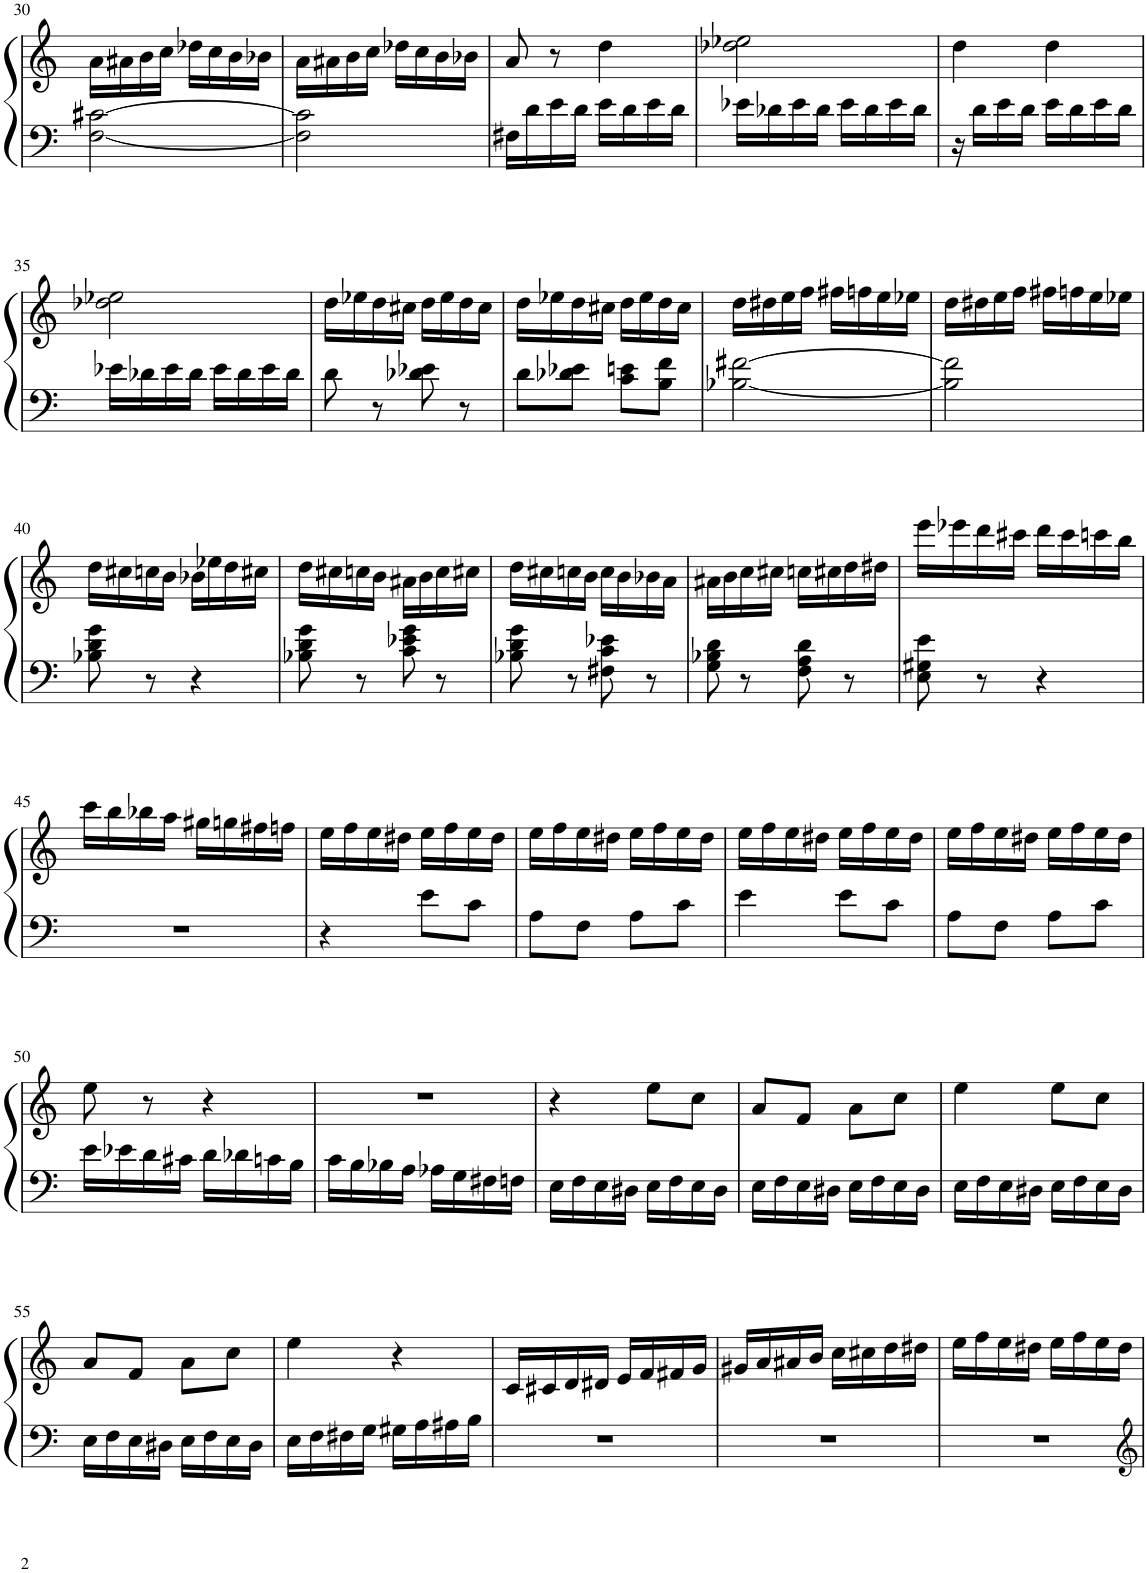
**kern	**kern
*part1	*part1
*staff2	*staff1
*I"Piano	*
*I'Pno.	*
!!LO:PB:g=z
*clefF4	*clefG2
*k[]	*k[]
*M2/4	*M2/4
=30	=30
[2F\ [2c#X\	16a\LL
.	16a#X\
.	16b\
.	16cc\JJ
.	16dd-X\LL
.	16cc\
.	16b\
.	16b-X\JJ
=31	=31
2F\] 2c#\]	16a\LL
.	16a#X\
.	16b\
.	16cc\JJ
.	16dd-X\LL
.	16cc\
.	16b\
.	16b-X\JJ
=32	=32
16F#X\LL	8a/
16d\	.
16e\	8r
16d\JJ	.
16e\LL	4dd\
16d\	.
16e\	.
16d\JJ	.
=33	=33
16e-X\LL	2dd-X\ 2ee-X\
16d-X\	.
16e-\	.
16d-\JJ	.
16e-\LL	.
16d-\	.
16e-\	.
16d-\JJ	.
=34	=34
16r	4dd\
16d\LL	.
16e\	.
16d\JJ	.
16e\LL	4dd\
16d\	.
16e\	.
16d\JJ	.
!!LO:LB:g=z
=35	=35
16e-X\LL	2dd-X\ 2ee-X\
16d-X\	.
16e-\	.
16d-\JJ	.
16e-\LL	.
16d-\	.
16e-\	.
16d-\JJ	.
=36	=36
8d\	16dd\LL
.	16ee-X\
8r	16dd\
.	16cc#X\JJ
8d-X\ 8e-X\	16dd\LL
.	16ee-\
8r	16dd\
.	16cc#\JJ
=37	=37
8d\L	16dd\LL
.	16ee-X\
8d-X\ 8e-X\J	16dd\
.	16cc#X\JJ
8c\ 8en\L	16dd\LL
.	16ee-\
8B\ 8f\J	16dd\
.	16cc#\JJ
=38	=38
[2B-X\ [2f#X\	16dd\LL
.	16dd#X\
.	16ee\
.	16ff\JJ
.	16ff#X\LL
.	16ffn\
.	16ee\
.	16ee-X\JJ
=39	=39
2B-\] 2f#\]	16dd\LL
.	16dd#X\
.	16ee\
.	16ff\JJ
.	16ff#X\LL
.	16ffn\
.	16ee\
.	16ee-X\JJ
!!LO:LB:g=z
=40	=40
8B-X\ 8d\ 8g\	16dd\LL
.	16cc#X\
8r	16ccn\
.	16b\JJ
4r	16b-X\LL
.	16ee-X\
.	16dd\
.	16cc#X\JJ
=41	=41
8B-X\ 8d\ 8g\	16dd\LL
.	16cc#X\
8r	16ccn\
.	16b\JJ
8c\ 8e-X\ 8g\	16a#X\LL
.	16b\
8r	16cc\
.	16cc#X\JJ
=42	=42
8B-X\ 8d\ 8g\	16dd\LL
.	16cc#X\
8r	16ccn\
.	16b\JJ
8F#X\ 8c\ 8e-X\	16cc\LL
.	16b\
8r	16b-X\
.	16a\JJ
=43	=43
8G\ 8B-X\ 8d\	16a#X\LL
.	16b\
8r	16cc\
.	16cc#X\JJ
8F\ 8A\ 8d\	16ccn\LL
.	16cc#X\
8r	16dd\
.	16dd#X\JJ
=44	=44
8E\ 8G#X\ 8e\	16eee\LL
.	16eee-X\
8r	16ddd\
.	16ccc#X\JJ
4r	16ddd\LL
.	16ccc#\
.	16cccn\
.	16bb\JJ
!!LO:LB:g=z
=45	=45
2r	16ccc\LL
.	16bb\
.	16bb-X\
.	16aa\JJ
.	16gg#X\LL
.	16ggn\
.	16ff#X\
.	16ffn\JJ
=46	=46
4r	16ee\LL
.	16ff\
.	16ee\
.	16dd#X\JJ
8e\L	16ee\LL
.	16ff\
8c\J	16ee\
.	16dd#\JJ
=47	=47
8A\L	16ee\LL
.	16ff\
8F\J	16ee\
.	16dd#X\JJ
8A\L	16ee\LL
.	16ff\
8c\J	16ee\
.	16dd#\JJ
=48	=48
4e\	16ee\LL
.	16ff\
.	16ee\
.	16dd#X\JJ
8e\L	16ee\LL
.	16ff\
8c\J	16ee\
.	16dd#\JJ
=49	=49
8A\L	16ee\LL
.	16ff\
8F\J	16ee\
.	16dd#X\JJ
8A\L	16ee\LL
.	16ff\
8c\J	16ee\
.	16dd#\JJ
!!LO:LB:g=z
=50	=50
16e\LL	8ee\
16e-X\	.
16d\	8r
16c#X\JJ	.
16d\LL	4r
16d-X\	.
16cn\	.
16B\JJ	.
=51	=51
16c\LL	2r
16B\	.
16B-X\	.
16A\JJ	.
16A-X\LL	.
16G\	.
16F#X\	.
16Fn\JJ	.
=52	=52
16E\LL	4r
16F\	.
16E\	.
16D#X\JJ	.
16E\LL	8ee\L
16F\	.
16E\	8cc\J
16D#\JJ	.
=53	=53
16E\LL	8a/L
16F\	.
16E\	8f/J
16D#X\JJ	.
16E\LL	8a\L
16F\	.
16E\	8cc\J
16D#\JJ	.
=54	=54
16E\LL	4ee\
16F\	.
16E\	.
16D#X\JJ	.
16E\LL	8ee\L
16F\	.
16E\	8cc\J
16D#\JJ	.
!!LO:LB:g=z
=55	=55
16E\LL	8a/L
16F\	.
16E\	8f/J
16D#X\JJ	.
16E\LL	8a\L
16F\	.
16E\	8cc\J
16D#\JJ	.
=56	=56
16E\LL	4ee\
16F\	.
16F#X\	.
16G\JJ	.
16G#X\LL	4r
16A\	.
16A#X\	.
16B\JJ	.
=57	=57
2r	16c/LL
.	16c#X/
.	16d/
.	16d#X/JJ
.	16e/LL
.	16f/
.	16f#X/
.	16g/JJ
=58	=58
2r	16g#X/LL
.	16a/
.	16a#X/
.	16b/JJ
.	16cc\LL
.	16cc#X\
.	16dd\
.	16dd#X\JJ
=59	=59
2r	16ee\LL
.	16ff\
.	16ee\
.	16dd#X\JJ
.	16ee\LL
.	16ff\
.	16ee\
.	16dd#\JJ
=	=
*-	*-
